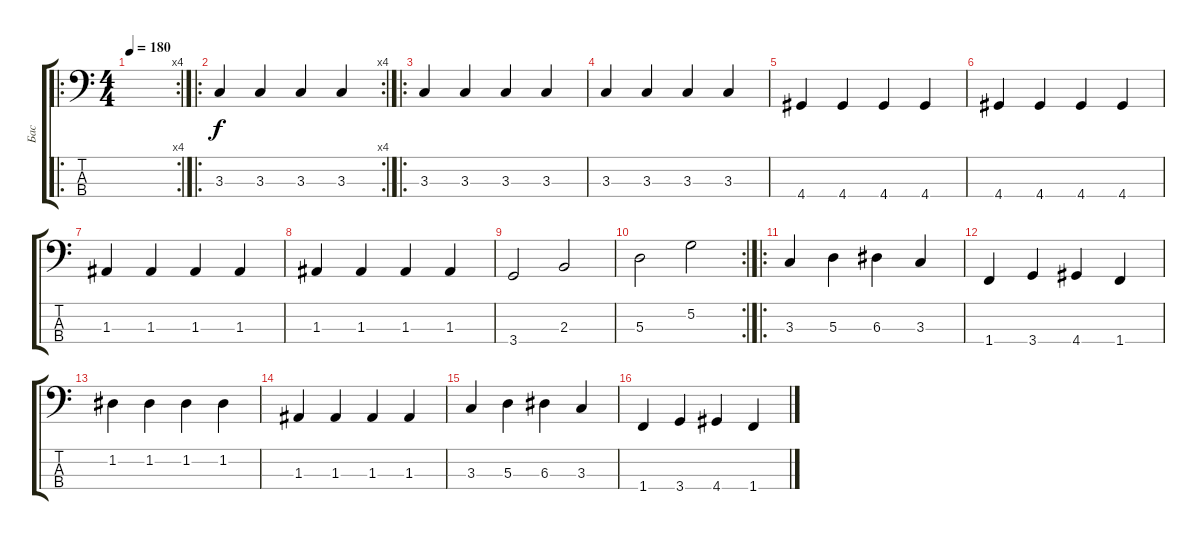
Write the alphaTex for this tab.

\track ("Бас" "Бас") {instrument electricbasspick}
\staff {score tabs}
\tuning (G2 D2 A1 E1) {hide}
\ro
\rc 4
\ts (4 4)
\tempo 180
\clef f4
\ks c
|
\ro
\rc 4
3.3.4 3.3.4 3.3.4 3.3.4 |
\ro
3.3.4 3.3.4 3.3.4 3.3.4 |
3.3.4 3.3.4 3.3.4 3.3.4 |
4.4.4 4.4.4 4.4.4 4.4.4 |
4.4.4 4.4.4 4.4.4 4.4.4 |
1.3.4 1.3.4 1.3.4 1.3.4 |
1.3.4 1.3.4 1.3.4 1.3.4 |
3.4.2 2.3.2 |
\rc 2
5.3.2 5.2.2 |
\ro
3.3.4 5.3.4 6.3.4 3.3.4 |
1.4.4 3.4.4 4.4.4 1.4.4 |
1.2.4 1.2.4 1.2.4 1.2.4 |
1.3.4 1.3.4 1.3.4 1.3.4 |
3.3.4 5.3.4 6.3.4 3.3.4 |
1.4.4 3.4.4 4.4.4 1.4.4
